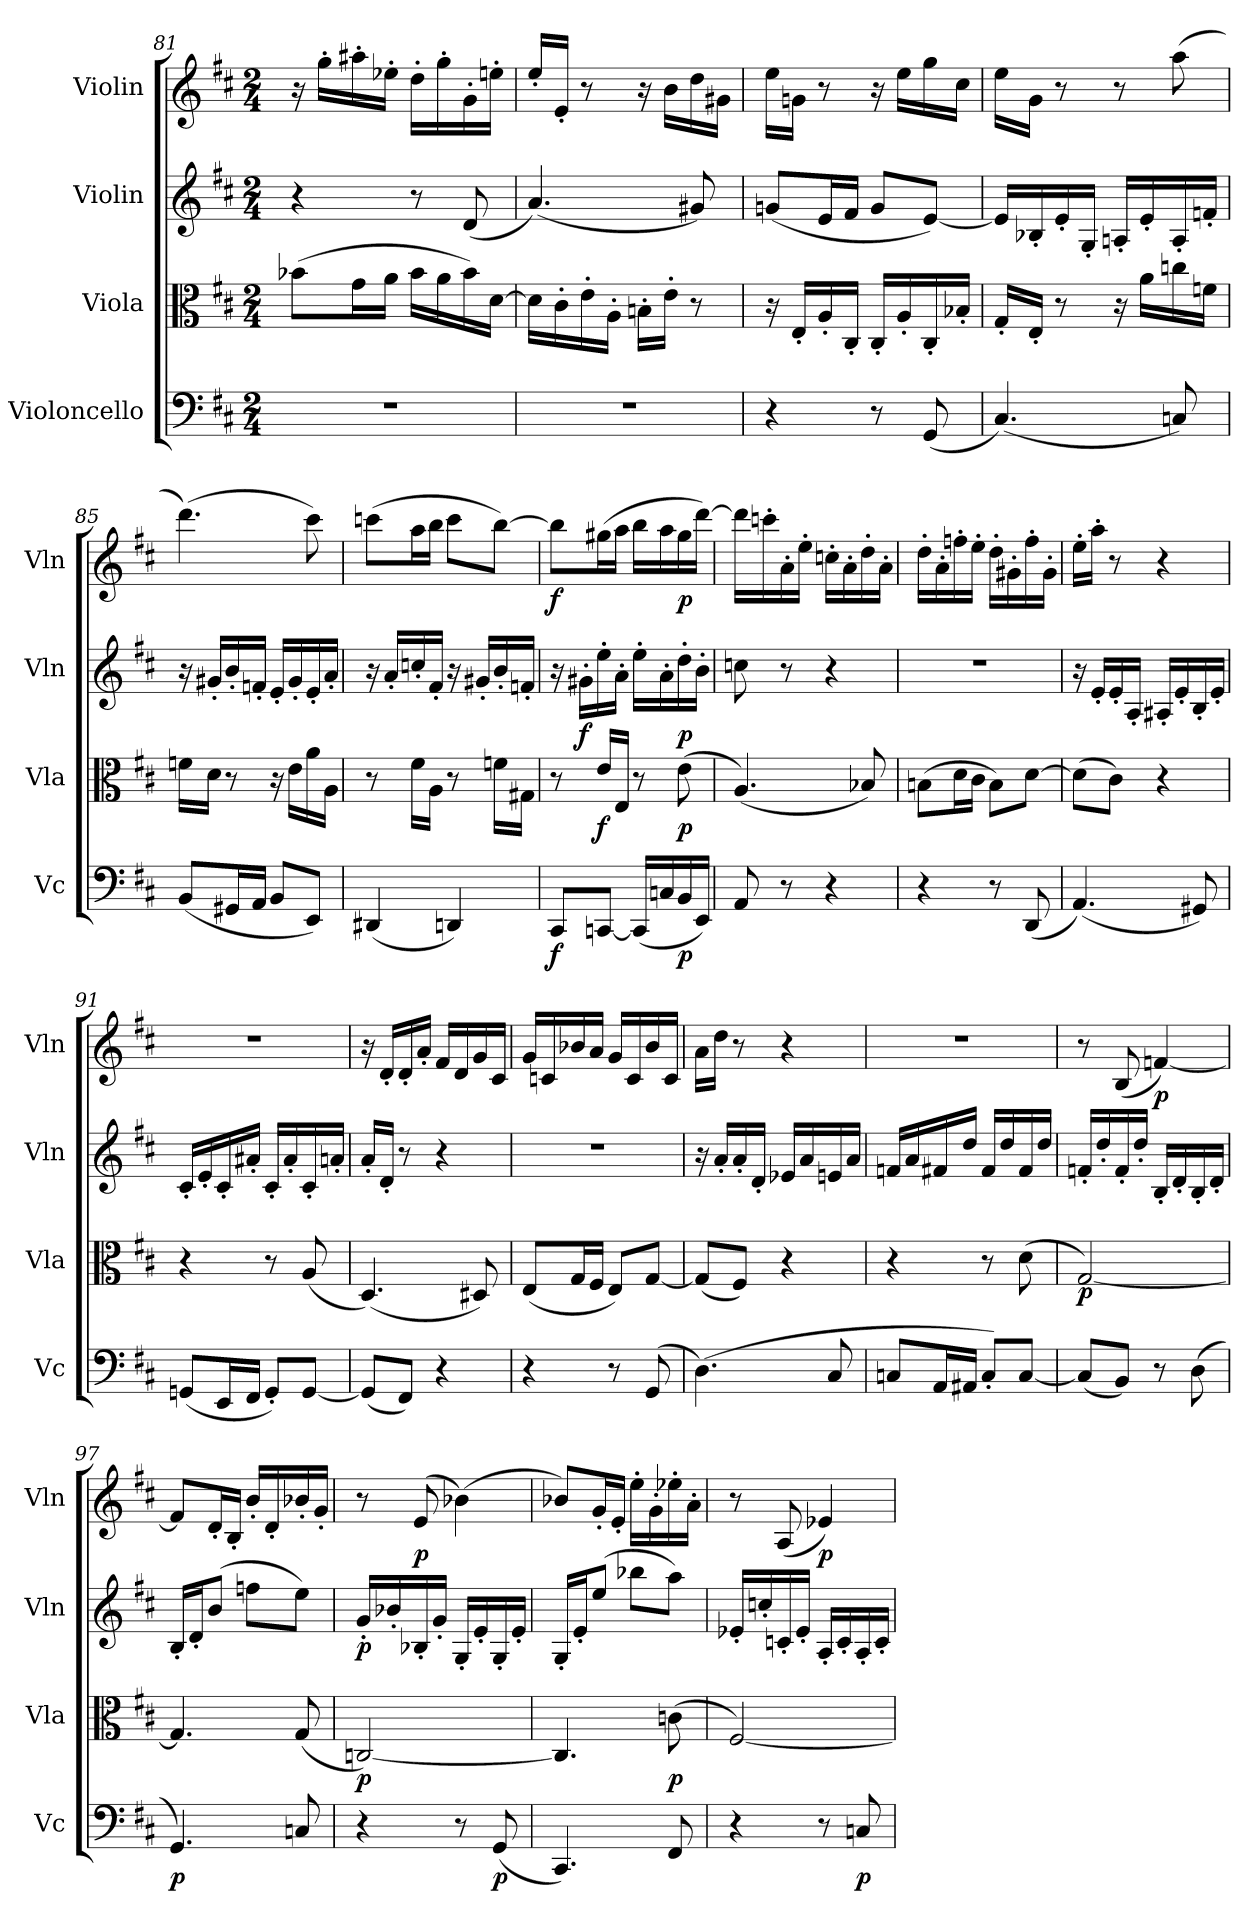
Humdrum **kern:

**kern	**dynam	**kern	**dynam	**kern	**dynam	**kern	**dynam
*part4	*part4	*part3	*part3	*part2	*part2	*part1	*part1
*staff4	*staff4	*staff3	*staff3	*staff2	*staff2	*staff1	*staff1
*I"Violoncello	*	*I"Viola	*	*I"Violin	*	*I"Violin	*
*I'Vc	*	*I'Vla	*	*I'Vln	*	*I'Vln	*
*clefF4	*	*clefC3	*	*clefG2	*	*clefG2	*
*k[f#c#]	*	*k[f#c#]	*	*k[f#c#]	*	*k[f#c#]	*
*D:	*	*D:	*	*D:	*	*D:	*
*M2/4	*	*M2/4	*	*M2/4	*	*M2/4	*
=81	=81	=81	=81	=81	=81	=81	=81
2r	.	(8b-X\L	.	4r	.	16r	.
.	.	.	.	.	.	16gg'\LL	.
.	.	16g\L	.	.	.	16aa#X'\	.
.	.	16a\JJ	.	.	.	16ee-X'\JJ	.
.	.	16b-\LL	.	8r	.	16dd'\LL	.
.	.	16a\	.	.	.	16gg'\	.
.	.	16b-\)	.	(8d/	.	16g'\	.
.	.	[16d\JJ	.	.	.	16een'\JJ	.
=82	=82	=82	=82	=82	=82	=82	=82
2r	.	16d\LL]	.	(4.a/)	.	16ee'/LL	.
.	.	16c#'\	.	.	.	16e'/JJ	.
.	.	16e'\	.	.	.	8r	.
.	.	16A'\JJ	.	.	.	.	.
.	.	16Bn'\LL	.	.	.	16r	.
.	.	16e'\JJ	.	.	.	16b\LL	.
.	.	8r	.	8g#X/)	.	16dd\	.
.	.	.	.	.	.	16g#X\JJ	.
=83	=83	=83	=83	=83	=83	=83	=83
4r	.	16r	.	(8gn/L	.	16ee\LL	.
.	.	16E'/LL	.	.	.	16gn\JJ	.
.	.	16A'/	.	16e/L	.	8r	.
.	.	16C#'/JJ	.	16f#/JJ	.	.	.
8r	.	16C#'/LL	.	8g/L	.	16r	.
.	.	16A'/	.	.	.	16ee\LL	.
(8GG/	.	16C#'/	.	[8e/J)	.	16gg\	.
.	.	16B-X'/JJ	.	.	.	16cc#\JJ	.
=84	=84	=84	=84	=84	=84	=84	=84
(4.C#/)	.	16G'/LL	.	16e/LL]	.	16ee\LL	.
.	.	16E'/JJ	.	16B-X'/	.	16g\JJ	.
.	.	8r	.	16e'/	.	8r	.
.	.	.	.	16G'/JJ	.	.	.
.	.	16r	.	16An'/LL	.	8r	.
.	.	16a\LL	.	16e'/	.	.	.
8Cn/)	.	16ccn\	.	16A'/	.	(8aa\	.
.	.	16fn\JJ	.	16fn'/JJ	.	.	.
=85	=85	=85	=85	=85	=85	=85	=85
(8BB/L	.	16fn\LL	.	16r	.	(4.ddd\)	.
.	.	16d\JJ	.	16g#X'/LL	.	.	.
16GG#X/L	.	8r	.	16b'/	.	.	.
16AA/JJ	.	.	.	16fn'/JJ	.	.	.
8BB/L	.	16r	.	16e'/LL	.	.	.
.	.	16e\LL	.	16g#'/	.	.	.
8EE/J)	.	16a\	.	16e'/	.	8ccc#\)	.
.	.	16A\JJ	.	16a'/JJ	.	.	.
=86	=86	=86	=86	=86	=86	=86	=86
(4DD#X/	.	8r	.	16r	.	(8cccn\L	.
.	.	.	.	16a'/LL	.	.	.
.	.	16f#\LL	.	16ccn'/	.	16aa\L	.
.	.	16A\JJ	.	16f#'/JJ	.	16bb\JJ	.
4DDn/)	.	8r	.	16r	.	8ccc\L	.
.	.	.	.	16g#X'/LL	.	.	.
.	.	16fn\LL	.	16b'/	.	[8bb\J)	.
.	.	16G#X\JJ	.	16fn'/JJ	.	.	.
=87	=87	=87	=87	=87	=87	=87	=87
8CC#/L	f	8r	.	16r	.	8bb\L]	f
.	.	.	.	16g#X'\LL	f	.	.
[8CCn/J	.	16e/LL	f	16ee'\	.	(16gg#X\L	.
.	.	16E/JJ	.	16a'\JJ	.	16aa\JJ	.
(16CC/LL]	.	8r	.	16ee'\LL	.	16bb\LL	.
16Cn/	.	.	.	16a'\	.	16aa\	.
16BB/	p	(8e\	p	16dd'\	p	16gg#\	p
16EE/JJ)	.	.	.	16b'\JJ	.	[16ddd\JJ)	.
=88	=88	=88	=88	=88	=88	=88	=88
8AA/	.	(4.A/)	.	8ccn\	.	16ddd\LL]	.
.	.	.	.	.	.	16cccn'\	.
8r	.	.	.	8r	.	16a'\	.
.	.	.	.	.	.	16ee'\JJ	.
4r	.	.	.	4r	.	16ccn'\LL	.
.	.	.	.	.	.	16a'\	.
.	.	8B-X/)	.	.	.	16dd'\	.
.	.	.	.	.	.	16a'\JJ	.
=89	=89	=89	=89	=89	=89	=89	=89
4r	.	(8Bn\L	.	2r	.	16dd'\LL	.
.	.	.	.	.	.	16a'\	.
.	.	16d\L	.	.	.	16ffn'\	.
.	.	16c#\JJ	.	.	.	16ee'\JJ	.
8r	.	8B\L)	.	.	.	16dd'\LL	.
.	.	.	.	.	.	16g#X'\	.
(8DD/	.	[8d\J	.	.	.	16ff'\	.
.	.	.	.	.	.	16g#'\JJ	.
=90	=90	=90	=90	=90	=90	=90	=90
(4.AA/)	.	(8d\L]	.	16r	.	16ee'\LL	.
.	.	.	.	16e'/LL	.	16aa'\JJ	.
.	.	8c#\J)	.	16e'/	.	8r	.
.	.	.	.	16A'/JJ	.	.	.
.	.	4r	.	16A#X'/LL	.	4r	.
.	.	.	.	16e'/	.	.	.
8GG#X/)	.	.	.	16B'/	.	.	.
.	.	.	.	16e'/JJ	.	.	.
=91	=91	=91	=91	=91	=91	=91	=91
(8GGn/L	.	4r	.	16c#'/LL	.	2r	.
.	.	.	.	16e'/	.	.	.
16EE/L	.	.	.	16c#'/	.	.	.
16FF#/JJ	.	.	.	16a#X'/JJ	.	.	.
8GG'/L)	.	8r	.	16c#'/LL	.	.	.
.	.	.	.	16a#'/	.	.	.
[8GG/J	.	(8A/	.	16c#'/	.	.	.
.	.	.	.	16an'/JJ	.	.	.
=92	=92	=92	=92	=92	=92	=92	=92
(8GG/L]	.	(4.D/)	.	16a'/LL	.	16r	.
.	.	.	.	16d'/JJ	.	16d'/LL	.
8FF#/J)	.	.	.	8r	.	16d'/	.
.	.	.	.	.	.	16a'/JJ	.
4r	.	.	.	4r	.	16f#/LL	.
.	.	.	.	.	.	16d/	.
.	.	8D#X/)	.	.	.	16g/	.
.	.	.	.	.	.	16c#/JJ	.
=93	=93	=93	=93	=93	=93	=93	=93
4r	.	(8E/L	.	2r	.	16g/LL	.
.	.	.	.	.	.	16cn/	.
.	.	16G/L	.	.	.	16b-X/	.
.	.	16F#/JJ	.	.	.	16a/JJ	.
8r	.	8E/L)	.	.	.	16g/LL	.
.	.	.	.	.	.	16c/	.
(8GG/	.	[8G/J	.	.	.	16b-/	.
.	.	.	.	.	.	16c/JJ	.
=94	=94	=94	=94	=94	=94	=94	=94
(4.D\)	.	(8G/L]	.	16r	.	16a\LL	.
.	.	.	.	16a'/LL	.	16dd\JJ	.
.	.	8F#/J)	.	16a'/	.	8r	.
.	.	.	.	16d'/JJ	.	.	.
.	.	4r	.	16e-X/LL	.	4r	.
.	.	.	.	16a/	.	.	.
8C#/	.	.	.	16en/	.	.	.
.	.	.	.	16a/JJ	.	.	.
=95	=95	=95	=95	=95	=95	=95	=95
8Cn/L	.	4r	.	16fn/LL	.	2r	.
.	.	.	.	16a/	.	.	.
16AA/L	.	.	.	16f#X/	.	.	.
16AA#X/JJ	.	.	.	16dd/JJ	.	.	.
8C'/L)	.	8r	.	16f#/LL	.	.	.
.	.	.	.	16dd/	.	.	.
[8C/J	.	(8d\	.	16f#/	.	.	.
.	.	.	.	16dd/JJ	.	.	.
=96	=96	=96	=96	=96	=96	=96	=96
(8C/L]	.	[2G/)	p	16fn'/LL	.	8r	.
.	.	.	.	16dd'/	.	.	.
8BB/J)	.	.	.	16f'/	.	(8B/	.
.	.	.	.	16dd'/JJ	.	.	.
8r	.	.	.	16B'/LL	.	[4fn/)	p
.	.	.	.	16d'/	.	.	.
(8D\	.	.	.	16B'/	.	.	.
.	.	.	.	16d'/JJ	.	.	.
=97	=97	=97	=97	=97	=97	=97	=97
4.GG/)	p	4.G/]	.	16B'/LL	.	8f/L]	.
.	.	.	.	16d'/J	.	.	.
.	.	.	.	(8b/J	.	16d'/L	.
.	.	.	.	.	.	16B'/JJ	.
.	.	.	.	8ffn\L	.	16b'/LL	.
.	.	.	.	.	.	16d'/	.
8Cn/	.	(8G/	.	8ee\J)	.	16b-X'/	.
.	.	.	.	.	.	16g'/JJ	.
=98	=98	=98	=98	=98	=98	=98	=98
4r	.	[2Cn/)	p	16g'/LL	p	8r	.
.	.	.	.	16b-X'/	.	.	.
.	.	.	.	16B-X'/	.	(8e/	p
.	.	.	.	16g'/JJ	.	.	.
8r	.	.	.	16G'/LL	.	(4b-X\)	.
.	.	.	.	16e'/	.	.	.
(8GG/	p	.	.	16G'/	.	.	.
.	.	.	.	16e'/JJ	.	.	.
=99	=99	=99	=99	=99	=99	=99	=99
4.CC#/)	.	4.C/]	.	16G'/LL	.	8b-X/L)	.
.	.	.	.	16e'/J	.	.	.
.	.	.	.	(8ee/J	.	16g'/L	.
.	.	.	.	.	.	16e'/JJ	.
.	.	.	.	8bb-X\L	.	16ee'\LL	.
.	.	.	.	.	.	16g'\	.
8FF#/	.	(8cn\	p	8aa\J)	.	16ee-X'\	.
.	.	.	.	.	.	16a'\JJ	.
=100	=100	=100	=100	=100	=100	=100	=100
4r	.	[2F#/)	.	16e-X'/LL	.	8r	.
.	.	.	.	16ccn'/	.	.	.
.	.	.	.	16cn'/	.	(8A/	.
.	.	.	.	16e-'/JJ	.	.	.
8r	.	.	.	16A'/LL	.	4e-X/)	p
.	.	.	.	16c'/	.	.	.
8Cn/	p	.	.	16A'/	.	.	.
.	.	.	.	16c'/JJ	.	.	.
=	=	=	=	=	=	=	=
*-	*-	*-	*-	*-	*-	*-	*-
